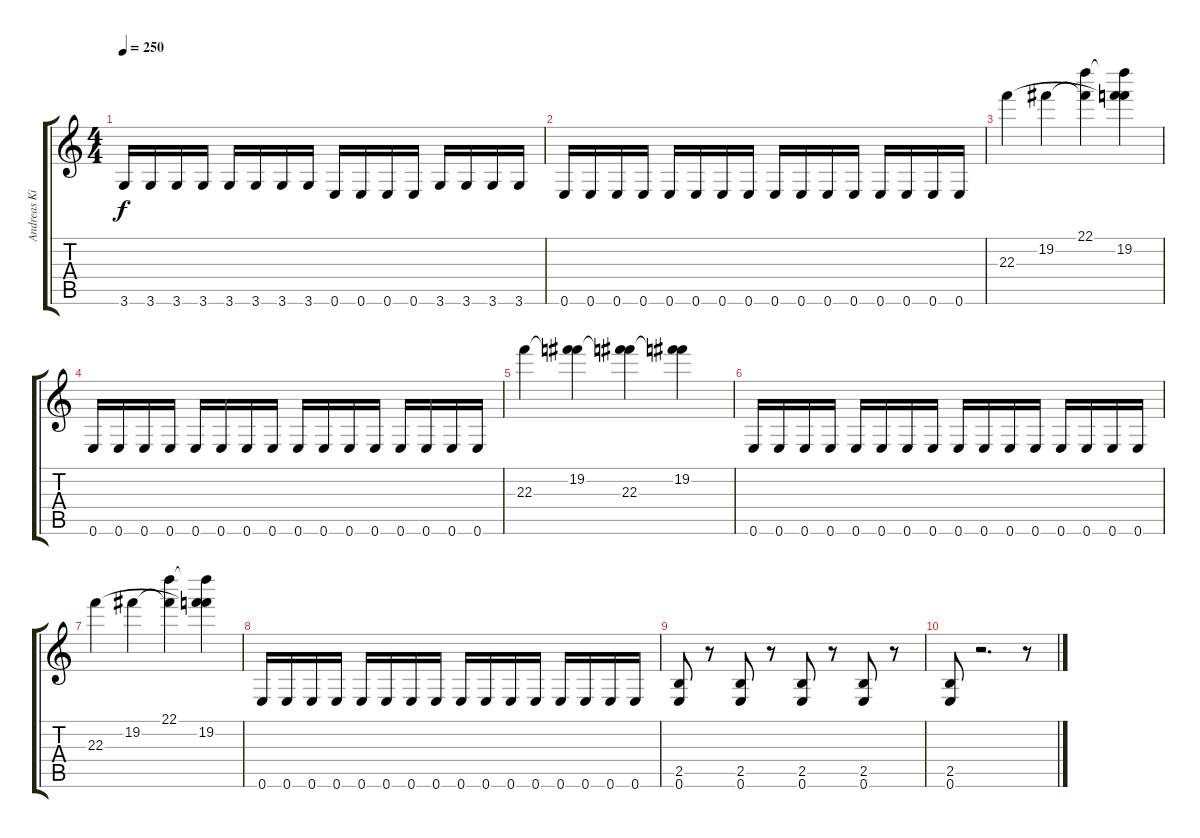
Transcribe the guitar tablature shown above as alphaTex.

\track ("Andreas Kisser" "Andreas Ki") {instrument distortionguitar}
\staff {score tabs}
\tuning (E4 B3 G3 D3 A2 E2) {hide}
\ts (4 4)
\tempo 250
\clef g2
\ks c
3.6.16{dy f} 3.6.16 3.6.16 3.6.16 3.6.16 3.6.16 3.6.16 3.6.16 0.6.16 0.6.16 0.6.16 0.6.16 3.6.16 3.6.16 3.6.16 3.6.16 |
0.6.16 0.6.16 0.6.16 0.6.16 0.6.16 0.6.16 0.6.16 0.6.16 0.6.16 0.6.16 0.6.16 0.6.16 0.6.16 0.6.16 0.6.16 0.6.16 |
22.3.4 19.2.4 (22.1 19.2{t}).4 (22.1{t} 19.2 22.3{t}).4 |
0.6.16 0.6.16 0.6.16 0.6.16 0.6.16 0.6.16 0.6.16 0.6.16 0.6.16 0.6.16 0.6.16 0.6.16 0.6.16 0.6.16 0.6.16 0.6.16 |
22.3.4 (19.2 22.3{t}).4 (19.2{t} 22.3).4 (19.2 22.3{t}).4 |
0.6.16 0.6.16 0.6.16 0.6.16 0.6.16 0.6.16 0.6.16 0.6.16 0.6.16 0.6.16 0.6.16 0.6.16 0.6.16 0.6.16 0.6.16 0.6.16 |
22.3.4 19.2.4 (22.1 19.2{t}).4 (22.1{t} 19.2 22.3{t}).4 |
0.6.16 0.6.16 0.6.16 0.6.16 0.6.16 0.6.16 0.6.16 0.6.16 0.6.16 0.6.16 0.6.16 0.6.16 0.6.16 0.6.16 0.6.16 0.6.16 |
(2.5 0.6).8 r.8 (2.5 0.6).8 r.8 (2.5 0.6).8 r.8 (2.5 0.6).8 r.8 |
(2.5 0.6).8 r.2{d} r.8
